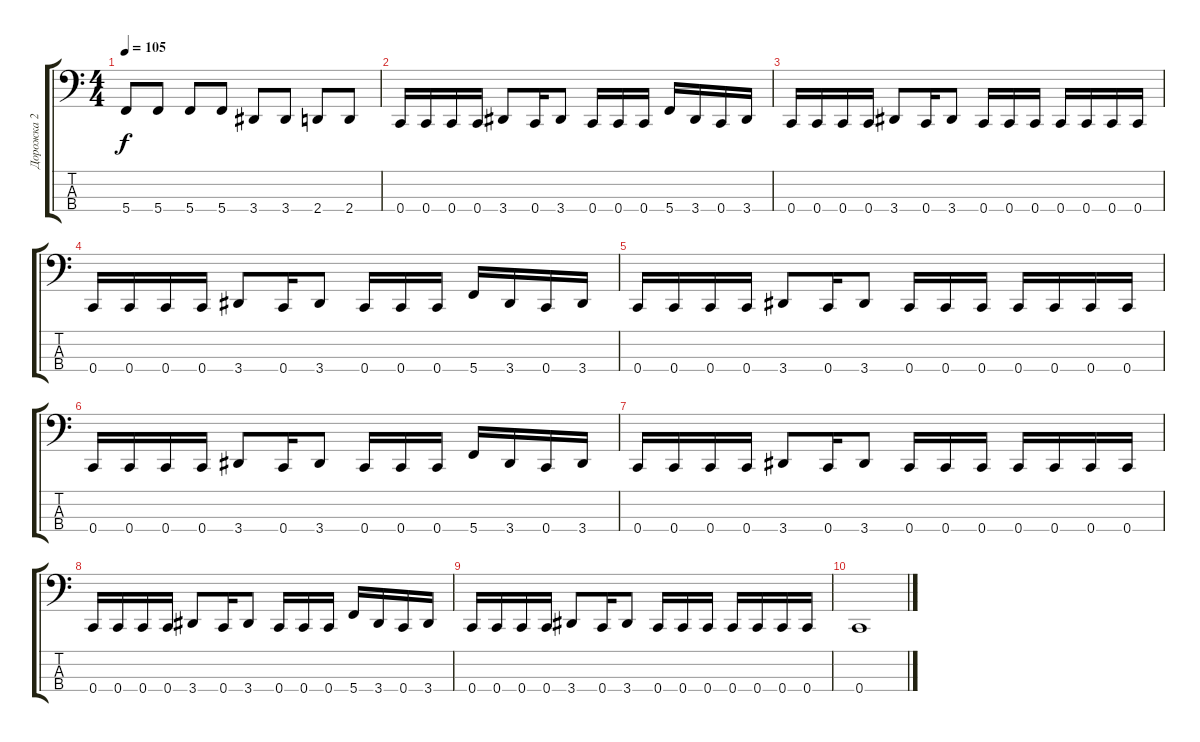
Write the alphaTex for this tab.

\track ("Дорожка 2" "Дорожка 2") {instrument electricbassfinger}
\staff {score tabs}
\tuning (F2 C2 G1 C1) {hide}
\ts (4 4)
\tempo 105
\clef f4
\ks c
5.4.8{dy f} 5.4.8 5.4.8 5.4.8 3.4.8 3.4.8 2.4.8 2.4.8 |
0.4.16 0.4.16 0.4.16 0.4.16 3.4.8 0.4.16 3.4.8 0.4.16 0.4.16 0.4.16 5.4.16 3.4.16 0.4.16 3.4.16 |
0.4.16 0.4.16 0.4.16 0.4.16 3.4.8 0.4.16 3.4.8 0.4.16 0.4.16 0.4.16 0.4.16 0.4.16 0.4.16 0.4.16 |
0.4.16 0.4.16 0.4.16 0.4.16 3.4.8 0.4.16 3.4.8 0.4.16 0.4.16 0.4.16 5.4.16 3.4.16 0.4.16 3.4.16 |
0.4.16 0.4.16 0.4.16 0.4.16 3.4.8 0.4.16 3.4.8 0.4.16 0.4.16 0.4.16 0.4.16 0.4.16 0.4.16 0.4.16 |
0.4.16 0.4.16 0.4.16 0.4.16 3.4.8 0.4.16 3.4.8 0.4.16 0.4.16 0.4.16 5.4.16 3.4.16 0.4.16 3.4.16 |
0.4.16 0.4.16 0.4.16 0.4.16 3.4.8 0.4.16 3.4.8 0.4.16 0.4.16 0.4.16 0.4.16 0.4.16 0.4.16 0.4.16 |
0.4.16 0.4.16 0.4.16 0.4.16 3.4.8 0.4.16 3.4.8 0.4.16 0.4.16 0.4.16 5.4.16 3.4.16 0.4.16 3.4.16 |
0.4.16 0.4.16 0.4.16 0.4.16 3.4.8 0.4.16 3.4.8 0.4.16 0.4.16 0.4.16 0.4.16 0.4.16 0.4.16 0.4.16 |
0.4.1{volume 0}
